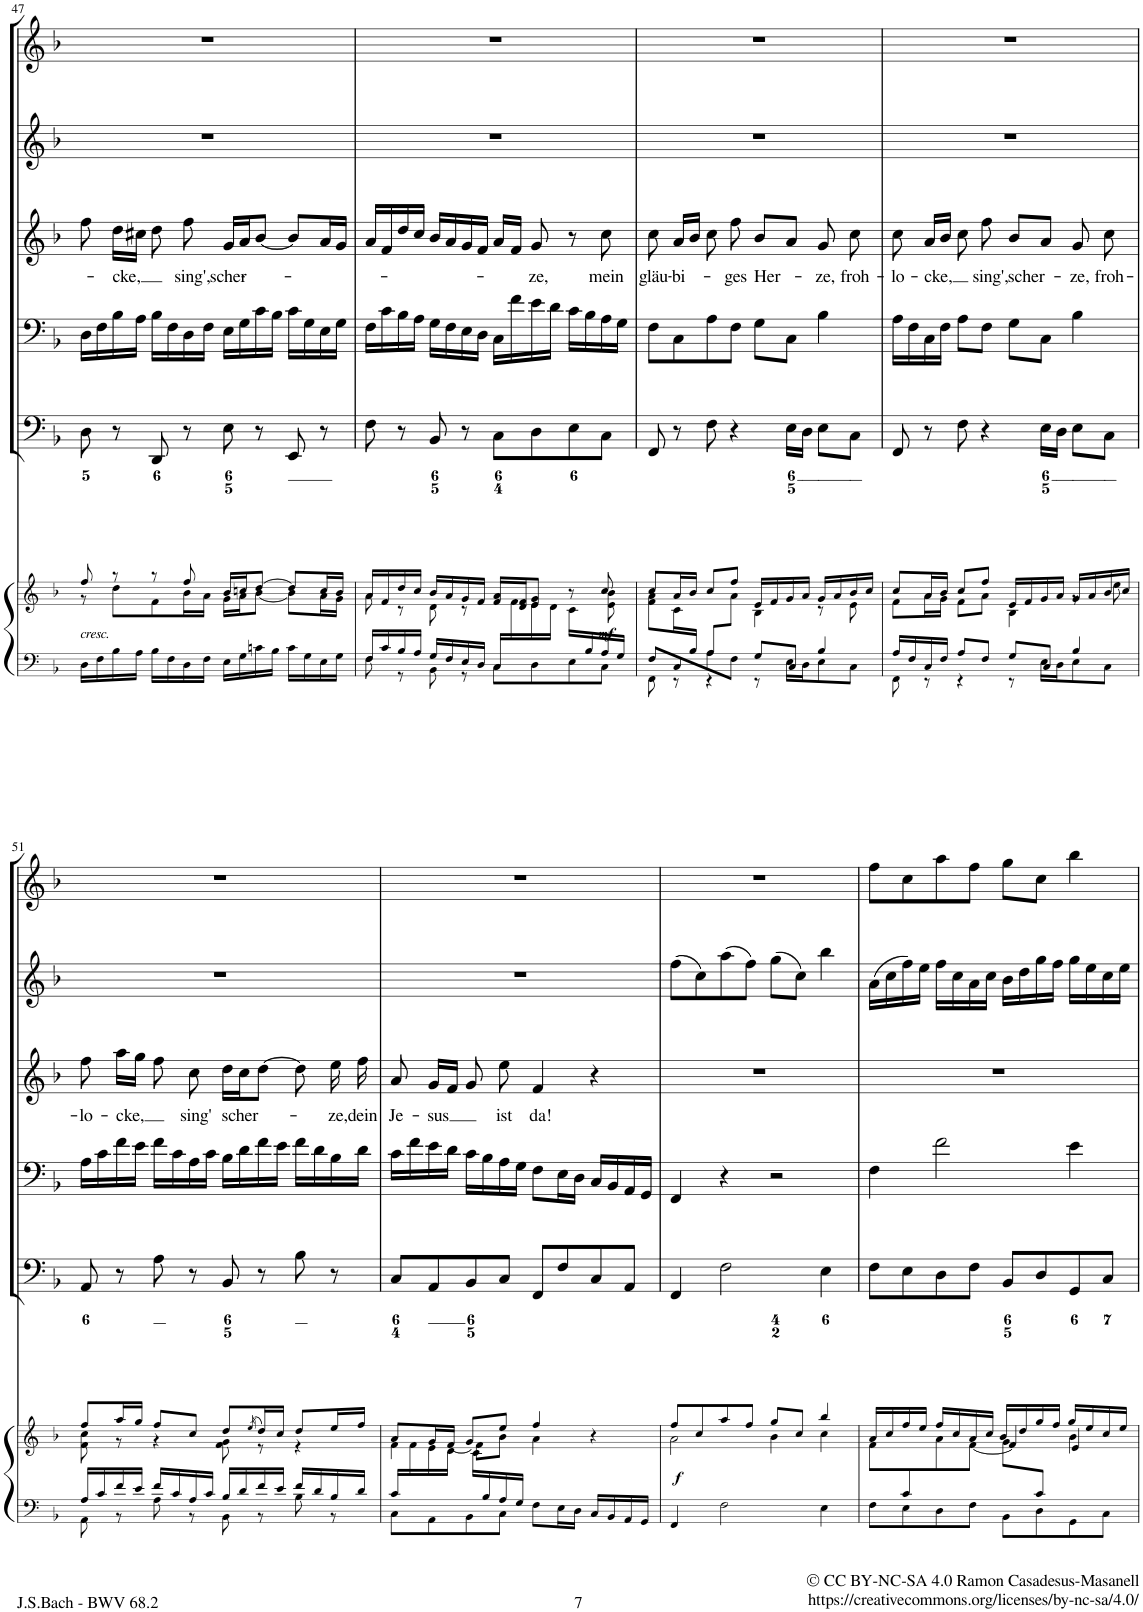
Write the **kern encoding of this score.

**kern	**kern	**dynam	**kern	**kern	**kern	**text	**kern	**kern
*part6	*part6	*part6	*part5	*part4	*part3	*part3	*part2	*part1
*staff7	*staff6	*staff6/7	*staff5	*staff4	*staff3	*staff3	*staff2	*staff1
*I"Piano reduction	*	*	*I"Continuo	*I"Violoncello piccolo	*I"Soprano	*	*I"Violino I	*I"Oboe I
*I'Pno	*	*	*	*I'Vc	*	*	*I'Vln	*I'Ob
!!LO:PB:g=z
*clefF4	*clefG2	*	*clefF4	*clefF4	*clefG2	*	*clefG2	*clefG2
*k[b-]	*k[b-]	*	*k[b-]	*k[b-]	*k[b-]	*	*k[b-]	*k[b-]
*M4/4	*M4/4	*	*M4/4	*M4/4	*M4/4	*	*M4/4	*M4/4
*met(c)	*met(c)	*	*met(c)	*met(c)	*met(c)	*	*met(c)	*met(c)
=47	=47	=47	=47	=47	=47	=47	=47	=47
*	*^	*	*	*	*	*	*	*
!	!LO:TX:b:i:t=cresc.	!	!	!	!	!	!	!	!
16D\LL	8ff/	8r	.	8D\	16D\LL	8ff\	.	1r	1r
16F\	.	.	.	.	16F\	.	.	.	.
!	!	!	!	!	!	!	!LO:LY:b	!	!
16B-\	8r	8dd\L	.	8r	16B-\	16dd\LL	-cke,	.	.
16A\JJ	.	.	.	.	16A\JJ	16cc#X\JJ	.	.	.
16B-\LL	8r	8f\	.	8DD/	16B-\LL	8dd\	.	.	.
16F\	.	.	.	.	16F\	.	.	.	.
!	!	!	!	!	!	!	!LO:LY:b	!	!
16D\	8ff/	16b-\L	.	8r	16D\	8ff\	sing',	.	.
16F\JJ	.	16a\JJ	.	.	16F\JJ	.	.	.	.
!	!	!	!	!	!	!	!LO:LY:b	!	!
16E\LL	16b-/LL	16g\LL	.	8E\	16E\LL	16g/LL	scher-	.	.
16G\	16ccn/J	16a\J	.	.	16G\	16a/J	.	.	.
16cn\	[8dd/J	[8b-\J	.	8r	16c\	[8b-/J	.	.	.
16B-\JJ	.	.	.	.	16B-\JJ	.	.	.	.
16c\LL	8dd/L]	8b-\L]	.	8EE/	16c\LL	8b-/L]	.	.	.
16G\	.	.	.	.	16G\	.	.	.	.
16E\	16cc/L	16a\L	.	8r	16E\	16a/L	.	.	.
16G\JJ	16b-/JJ	16g\JJ	.	.	16G\JJ	16g/JJ	.	.	.
=48	=48	=48	=48	=48	=48	=48	=48	=48	=48
*^	*	*^	*	*	*	*	*	*	*
*	*^	*	*	*	*	*	*	*	*	*	*
2ryy	16F/LL	8F\	16a/LL	8a\	2.ryy	.	8F\	16F\LL	16a/LL	.	1r	1r
.	16c/	.	16f/	.	.	.	.	16c\	16f/	.	.	.
.	16B-/	8r	16dd/	8r	.	.	8r	16B-\	16dd/	.	.	.
.	16A/JJ	.	16cc/JJ	.	.	.	.	16A\JJ	16cc/JJ	.	.	.
.	16G/LL	8BB-\	16b-/LL	8d\	.	.	8BB-/	16G\LL	16b-/LL	.	.	.
.	16F/	.	16a/	.	.	.	.	16F\	16a/	.	.	.
.	16E/	8r	16g/	8r	.	.	8r	16E\	16g/	.	.	.
.	16D/JJ	.	16f/JJ	.	.	.	.	16D\JJ	16f/JJ	.	.	.
16C/LL	4ryy	8C\L	16f/ 16a/LL	16ryy	.	.	8C\L	16C\LL	16a/LL	.	.	.
4..ryy	.	.	16d/ 16f/J	16f\	.	.	.	16f\	16f/JJ	.	.	.
!	!	!	!	!	!	!	!	!	!	!LO:LY:b	!	!
.	.	8D\	8e/ 8g/J	16e\	.	.	8D\	16e\	8g/	ze,	.	.
.	.	.	.	16d\JJ	.	.	.	16d\JJ	.	.	.	.
.	16ryy	8E\	8r	8ryy	16c\LL	.	8E\	16c\LL	8r	.	.	.
.	16B-/	.	.	.	8.ryy	.	.	16B-\	.	.	.	.
!	!	!	!	!	!	!LO:DY:b	!	!	!	!LO:LY:b	!	!
.	16A/	8C\J	8cc/	8e\ 8b-\	.	mf	8C\J	16A\	8cc\	mein	.	.
.	16G/JJ	.	.	.	.	.	.	16G\JJ	.	.	.	.
*	*	*	*	*v	*v	*	*	*	*	*	*	*
=49	=49	=49	=49	=49	=49	=49	=49	=49	=49	=49	=49
!	!	!	!	!	!	!	!	!	!LO:LY:b	!	!
8.ryy	8F/L	8FF\	8cc/L	8f\ 8a\L	.	8FF/	8F\L	8cc\	gläu-	1r	1r
!	!	!	!	!	!	!	!	!	!LO:LY:b	!	!
.	8C/	8r	16a/L	16c\L	.	8r	8C\	16a/LL	bi	.	.
16B-/JJ	.	.	16b-/JJ	8.ryy	.	.	.	16b-/JJ	.	.	.
8A/L	8A\	4r	8cc/L	.	.	8F\	8A\	8cc\	.	.	.
!	!	!	!	!	!	!	!	!	!LO:LY:b	!	!
2ryy	8F\J	.	8ff/J	8a\J	.	4r	8F\J	8ff\	ges	.	.
!	!	!	!	!	!	!	!	!	!LO:LY:b	!	!
.	8G/L	8r	16e/LL	4B-\	.	.	8G\L	8b-/L	Her-	.	.
.	.	.	16f/	.	.	.	.	.	.	.	.
.	8C/J	16E\LL	16g/	.	.	16E\LL	8C\J	8a/J	.	.	.
.	.	16D\J	16a/JJ	.	.	16D\JJ	.	.	.	.	.
!	!	!	!	!	!	!	!	!	!LO:LY:b	!	!
.	4B-/	8E\	16g/LL	8r	.	8E\L	4B-\	8g/	-ze,	.	.
.	.	.	16a/	.	.	.	.	.	.	.	.
!	!	!	!	!	!	!	!	!	!LO:LY:b	!	!
8ryy	.	8C\J	16b-/	8e\	.	8C\J	.	8cc\	froh-	.	.
.	.	.	16cc/JJ	.	.	.	.	.	.	.	.
*	*v	*v	*	*	*	*	*	*	*	*	*
=50	=50	=50	=50	=50	=50	=50	=50	=50	=50	=50
!	!	!	!	!	!	!	!	!LO:LY:b	!	!
16A/LL	8FF\	8cc/L	8f\L	.	8FF/	16A\LL	8cc\	-lo-	1r	1r
16F/	.	.	.	.	.	16F\	.	.	.	.
!	!	!	!	!	!	!	!	!LO:LY:b	!	!
16C/	8r	16a/L	16a\L	.	8r	16C\	16a/LL	-cke,	.	.
16F/JJ	.	16b-/JJ	16g\JJ	.	.	16F\JJ	16b-/JJ	.	.	.
8A/L	4r	8cc/L	8f\L	.	8F\	8A\L	8cc\	.	.	.
!	!	!	!	!	!	!	!	!LO:LY:b	!	!
8F/J	.	8ff/J	8a\J	.	4r	8F\J	8ff\	sing',	.	.
!	!	!	!	!	!	!	!	!LO:LY:b	!	!
8G/L	8r	16e/LL	4B-\	.	.	8G\L	8b-/L	scher-	.	.
.	.	16f/	.	.	.	.	.	.	.	.
8C/J	16E\LL	16g/	.	.	16E\LL	8C\J	8a/J	.	.	.
.	16D\J	16a/JJ	.	.	16D\JJ	.	.	.	.	.
!	!	!	!	!	!	!	!	!LO:LY:b	!	!
4B-/	8E\	16g/LL	8r	.	8E\L	4B-\	8g/	-ze,	.	.
.	.	16a/	.	.	.	.	.	.	.	.
!	!	!	!	!	!	!	!	!LO:LY:b	!	!
.	8C\J	16b-/	8ee\	.	8C\J	.	8cc\	froh-	.	.
.	.	16cc/JJ	.	.	.	.	.	.	.	.
!!LO:LB:g=z
=51	=51	=51	=51	=51	=51	=51	=51	=51	=51	=51
!	!	!	!	!	!	!	!	!LO:LY:b	!	!
16A/LL	8AA\	8ff/L	8f\ 8cc\	.	8AA/	16A\LL	8ff\	lo-	1r	1r
16c/	.	.	.	.	.	16c\	.	.	.	.
!	!	!	!	!	!	!	!	!LO:LY:b	!	!
16f/	8r	16aa/L	8r	.	8r	16f\	16aa\LL	cke,	.	.
16e/JJ	.	16gg/JJ	.	.	.	16e\JJ	16gg\JJ	.	.	.
16f/LL	8A\	8ff/L	4r	.	8A\	16f\LL	8ff\	.	.	.
16c/	.	.	.	.	.	16c\	.	.	.	.
!	!	!	!	!	!	!	!	!LO:LY:b	!	!
16A/	8r	8cc/J	.	.	8r	16A\	8cc\	sing'	.	.
16c/JJ	.	.	.	.	.	16c\JJ	.	.	.	.
!	!	!	!	!	!	!	!	!LO:LY:b	!	!
16B-/LL	8BB-\	8dd/L	8f\ 8g\	.	8BB-/	16B-\LL	16dd\LL	scher-	.	.
16d/	.	.	.	.	.	16d\	16cc\J	.	.	.
.	.	(16qee/	.	.	.	.	.	.	.	.
16f/	8r	16dd/L)	8r	.	8r	16f\	[8dd\J	.	.	.
16e/JJ	.	16cc/JJ	.	.	.	16e\JJ	.	.	.	.
16f/LL	8B-\	8dd/L	4r	.	8B-\	16f\LL	8dd\]	.	.	.
16d/	.	.	.	.	.	16d\	.	.	.	.
!	!	!	!	!	!	!	!	!LO:LY:b	!	!
16B-/	8r	16ee/L	.	.	8r	16B-\	16ee\	-ze,	.	.
!	!	!	!	!	!	!	!	!LO:LY:b	!	!
16d/JJ	.	16ff/JJ	.	.	.	16d\JJ	16ff\	dein	.	.
=52	=52	=52	=52	=52	=52	=52	=52	=52	=52	=52
*	*	*	*^	*	*	*	*	*	*	*
!	!	!	!	!	!	!	!	!	!LO:LY:b	!	!
16c/LL	8C\L	8a/L	4f\	16ryy	.	8C/L	16c\LL	8a/	Je-	1r	1r
4ryy	.	.	.	16f\	.	.	16f\	.	.	.	.
!	!	!	!	!	!	!	!	!	!LO:LY:b	!	!
.	8AA\	16g/L	.	16e\	.	8AA/	16e\	16g/LL	sus	.	.
.	.	[<16f/JJ	.	16d\JJ	.	.	16d\JJ	16f/JJ	.	.	.
.	8BB-\	8g/L	8f\L]	16c\LL	.	8BB-/	16c\LL	8g/	.	.	.
16B-/	.	.	.	2ryy	.	.	16B-\	.	.	.	.
!	!	!	!	!	!	!	!	!	!LO:LY:b	!	!
16A/	8C\J	8ee/J	8b-\J	.	.	8C/J	16A\	8ee\	ist	.	.
16G/JJ	.	.	.	.	.	.	16G\JJ	.	.	.	.
!	!	!	!	!	!	!	!	!	!LO:LY:b	!	!
8F\L	2ryy	4ff/	4a\	.	.	8FF/L	8F\L	4f/	da!	.	.
16E\L	.	.	.	.	.	8F/	16E\L	.	.	.	.
16D\JJ	.	.	.	.	.	.	16D\JJ	.	.	.	.
16C/LL	.	4r	4ryy	.	.	8C/	16C/LL	4r	.	.	.
16BB-/	.	.	.	8.ryy	.	.	16BB-/	.	.	.	.
16AA/	.	.	.	.	.	8AA/J	16AA/	.	.	.	.
16GG/JJ	.	.	.	.	.	.	16GG/JJ	.	.	.	.
*v	*v	*	*	*	*	*	*	*	*	*	*
*	*	*v	*v	*	*	*	*	*	*	*
=53	=53	=53	=53	=53	=53	=53	=53	=53	=53
!	!	!	!LO:DY:b	!	!	!	!	!	!
4FF/	8ff/L	2a\	f	4FF/	4FF/	1r	.	(8ff\L	1r
.	8cc/	.	.	.	.	.	.	8cc\)	.
2F\	8aa/	.	.	2F\	4r	.	.	(8aa\	.
.	8ff/J	.	.	.	.	.	.	8ff\J)	.
.	8gg/L	4b-\	.	.	2r	.	.	(8gg\L	.
.	8cc/J	.	.	.	.	.	.	8cc\J)	.
4E\	4bb-/	4cc\	.	4E\	.	.	.	4bb-\	.
=54	=54	=54	=54	=54	=54	=54	=54	=54	=54
*^	*	*^	*	*	*	*	*	*	*
8ryy	8F\L	16a/LL	8f\L	2ryy	.	8F\L	4F\	1r	.	(16a\LL	8ff\L
.	.	16cc/	.	.	.	.	.	.	.	16cc\	.
8c/	8E\	16ff/	8ryy	.	.	8E\	.	.	.	16ff\)	8cc\
.	.	16ee/JJ	.	.	.	.	.	.	.	16ee\JJ	.
4.ryy	8D\	16ff/LL	8a\	.	.	8D\	2f\	.	.	16ff\LL	8aa\
.	.	16cc/	.	.	.	.	.	.	.	16cc\	.
.	8F\J	16a/	[8f\J	.	.	8F\J	.	.	.	16a\	8ff\J
.	.	16cc/JJ	.	.	.	.	.	.	.	16cc\JJ	.
.	8BB-\L	16b-/LL	8g\L	4f/]	.	8BB-/L	.	.	.	16b-\LL	8gg\L
.	.	16dd/	.	.	.	.	.	.	.	16dd\	.
8c/J	8D\	16gg/	8ryy	.	.	8D/	.	.	.	16gg\	8cc\J
.	.	16ff/JJ	.	.	.	.	.	.	.	16ff\JJ	.
4ryy	8GG\	16gg/LL	4b-\	4e/	.	8GG/	4e\	.	.	16gg\LL	4bb-\
.	.	16ee/	.	.	.	.	.	.	.	16ee\	.
.	8C\J	16cc/	.	.	.	8C/J	.	.	.	16cc\	.
.	.	16ee/JJ	.	.	.	.	.	.	.	16ee\JJ	.
*v	*v	*	*	*	*	*	*	*	*	*	*
*	*v	*v	*v	*	*	*	*	*	*	*
=	=	=	=	=	=	=	=	=
*-	*-	*-	*-	*-	*-	*-	*-	*-
